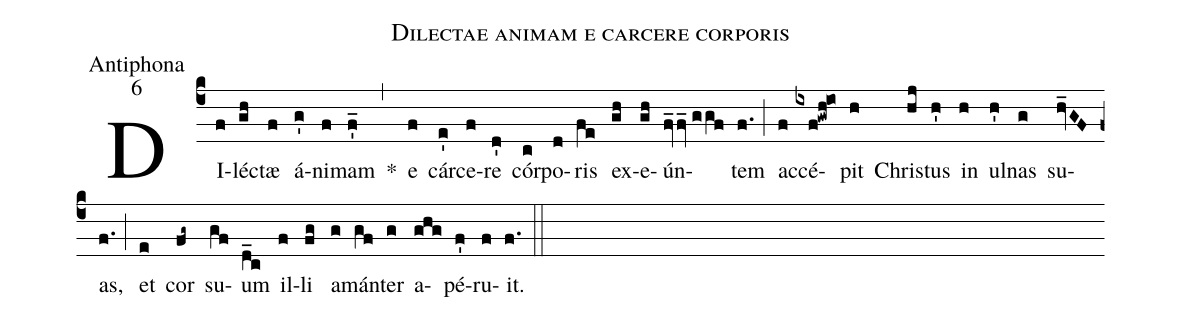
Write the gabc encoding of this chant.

name:Dilectae animam e carcere corporis;
office-part:Antiphona;
mode:6;
%%
(c4)DI(f)léc(gh)tæ(f) á(g')ni(f)mam(f'_) *(,) e(f) cár(e')ce(f)re(d') cór(c)po(d)ris(fe) ex(gh)e(gh)ún(fv_2fv_2//ggf)tem(f.) (;) ac(f)cé(ixf!gwh!io)pit(h) Chris(hj)tus(h') in(h) ul(h')nas(g) su(hv_GF)as,(f.) (;) et(e) cor(fg~) su(gf)um(d_c) il(f)li(fg) a(g)mán(gf)ter(g) a(ghg)pé(f')ru(f)it.(f.) (::)
